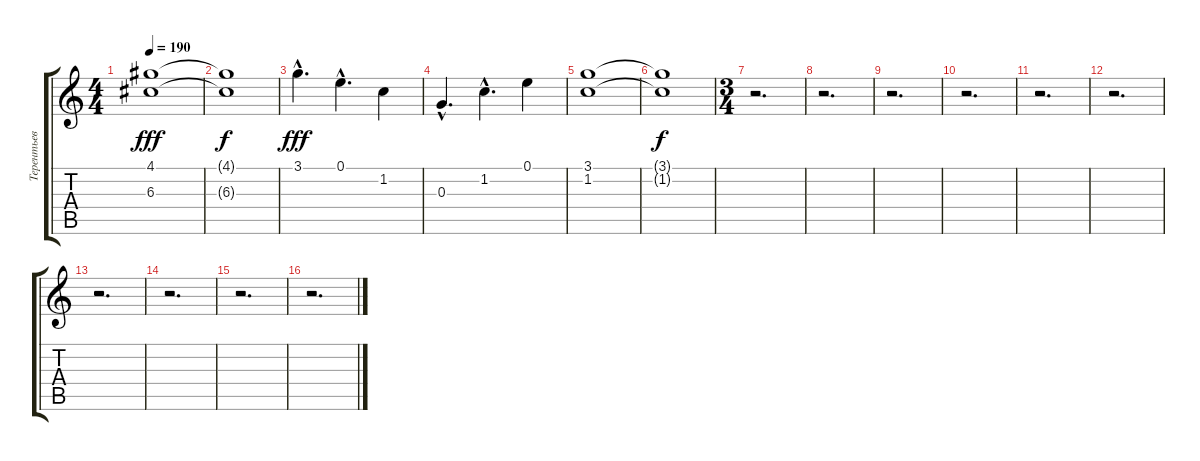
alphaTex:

\track ("Терентьев" "Терентьев") {instrument distortionguitar}
\staff {score tabs}
\tuning (E4 B3 G3 D3 A2 E2) {hide}
\ts (4 4)
\tempo 190
\clef g2
\ks c
(4.1 6.3).1{dy fff} |
(4.1{t} 6.3{t}).1{dy f} |
3.1{hac}.4{d dy fff} 0.1{hac}.4{d} 1.2.4 |
0.3{hac}.4{d} 1.2{hac}.4{d} 0.1.4 |
(3.1 1.2).1 |
(3.1{t} 1.2{t}).1{dy f} |
\ts (3 4)
r.2{d} |
r.2{d} |
r.2{d} |
r.2{d} |
r.2{d} |
r.2{d} |
r.2{d} |
r.2{d} |
r.2{d} |
r.2{d}
